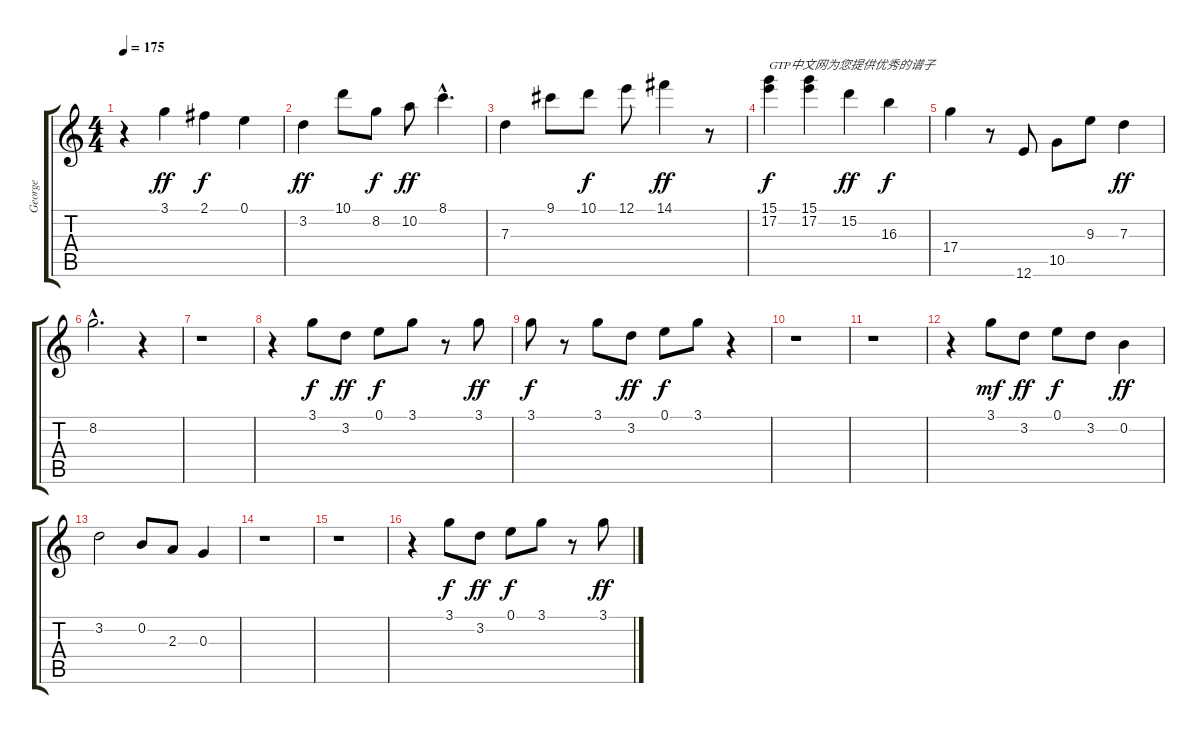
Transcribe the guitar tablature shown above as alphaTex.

\track ("George" "George") {instrument electricguitarmuted}
\staff {score tabs}
\tuning (E4 B3 G3 D3 A2 E2) {hide}
\ts (4 4)
\tempo 175
\clef g2
\ks c
r.4{dy ff instrument electricguitarmuted} 3.1.4 2.1.4{dy f} 0.1.4 |
3.2.4{dy ff} 10.1.8 8.2.8{dy f} 10.2.8{dy ff} 8.1{hac}.4{d} |
7.3.4 9.1.8 10.1.8{dy f} 12.1.8 14.1.4{dy ff} r.8 |
(15.1 17.2).4{txt "GTP中文网为您提供优秀的谱子" dy f} (15.1 17.2).4 15.2.4{dy ff} 16.3.4{dy f} |
17.4.4 r.8 12.6.8 10.5.8 9.3.8 7.3.4{dy ff} |
8.2{hac}.2{d} r.4 |
r.1 |
r.4 3.1.8{dy f} 3.2.8{dy ff} 0.1.8{dy f} 3.1.8 r.8 3.1.8{dy ff} |
3.1.8{dy f} r.8 3.1.8 3.2.8{dy ff} 0.1.8{dy f} 3.1.8 r.4 |
r.1 |
r.1 |
r.4 3.1.8{dy mf} 3.2.8{dy ff} 0.1.8{dy f} 3.2.8 0.2.4{dy ff} |
3.2.2 0.2.8 2.3.8 0.3.4 |
r.1 |
r.1 |
r.4 3.1.8{dy f} 3.2.8{dy ff} 0.1.8{dy f} 3.1.8 r.8 3.1.8{dy ff}
